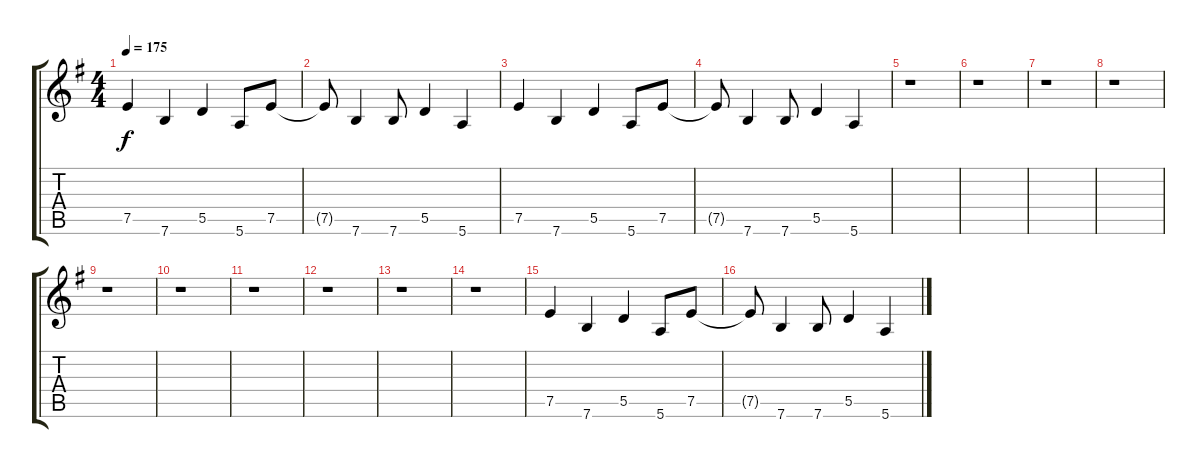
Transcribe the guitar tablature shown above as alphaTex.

\track "" {instrument electricguitarclean}
\staff {score tabs}
\tuning (E4 B3 G3 D3 A2 E2) {hide}
\ts (4 4)
\tempo 175
\clef g2
\ks g
7.5.4{dy f} 7.6.4 5.5.4 5.6.8 7.5.8 |
7.5{t}.8 7.6.4 7.6.8 5.5.4 5.6.4 |
7.5.4 7.6.4 5.5.4 5.6.8 7.5.8 |
7.5{t}.8 7.6.4 7.6.8 5.5.4 5.6.4 |
r.1 |
r.1 |
r.1 |
r.1 |
r.1 |
r.1 |
r.1 |
r.1 |
r.1 |
r.1 |
7.5.4 7.6.4 5.5.4 5.6.8 7.5.8 |
7.5{t}.8 7.6.4 7.6.8 5.5.4 5.6.4
